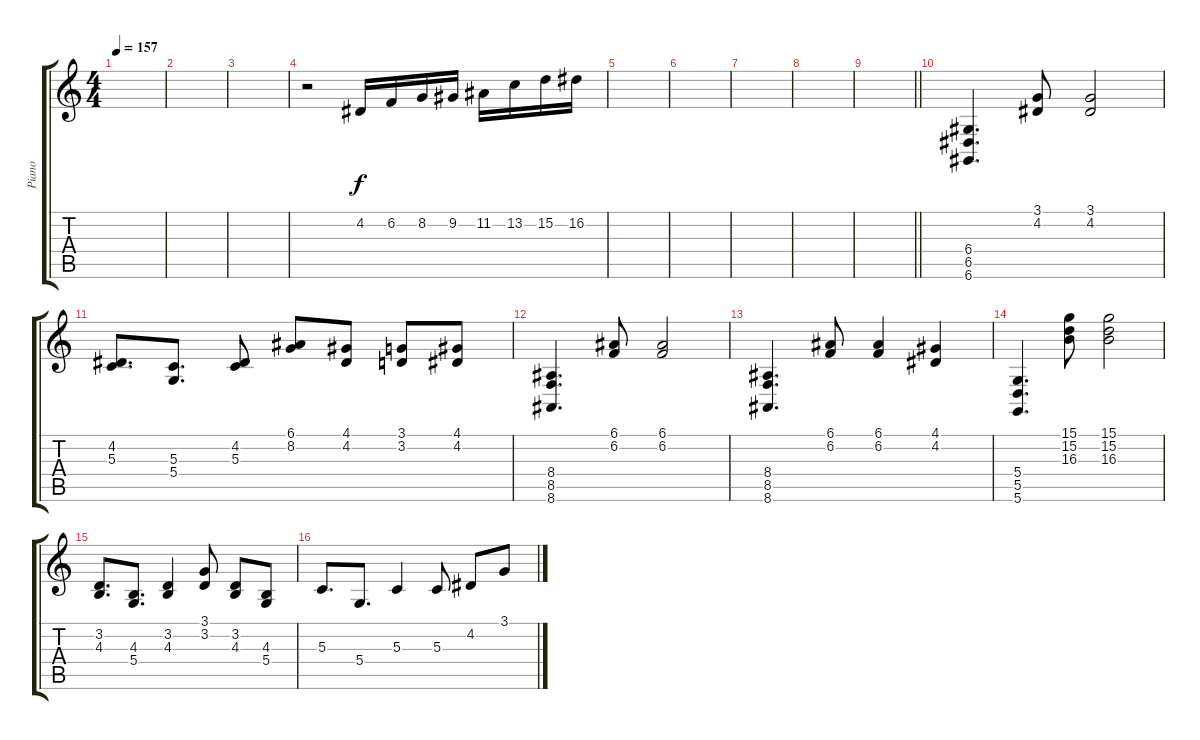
\track ("Piano" "Piano") {instrument acousticgrandpiano}
\staff {score tabs}
\tuning (E4 B3 G3 D3 A2 D2) {hide}
\ts (4 4)
\tempo 157
\clef g2
\ks c
|
|
|
r.2 4.2.16 6.2.16 8.2.16 9.2.16 11.2.16 13.2.16 15.2.16 16.2.16 |
|
|
|
|
\barLineRight lightlight
|
(6.4 6.5 6.6).4{d} (3.1 4.2).8 (3.1 4.2).2 |
(4.2 5.3).8{d} (5.3 5.4).8{d} (4.2 5.3).8 (6.1 8.2).8 (4.1 4.2).8 (3.1 3.2).8 (4.1 4.2).8 |
(8.4 8.5 8.6).4{d} (6.1 6.2).8 (6.1 6.2).2 |
(8.4 8.5 8.6).4{d} (6.1 6.2).8 (6.1 6.2).4 (4.1 4.2).4 |
(5.4 5.5 5.6).4{d} (15.1 15.2 16.3).8 (15.1 15.2 16.3).2 |
(3.2 4.3).8{d} (4.3 5.4).8{d} (3.2 4.3).4 (3.1 3.2).8 (3.2 4.3).8 (4.3 5.4).8 |
5.3.8{d} 5.4.8{d} 5.3.4 5.3.8 4.2.8 3.1.8
